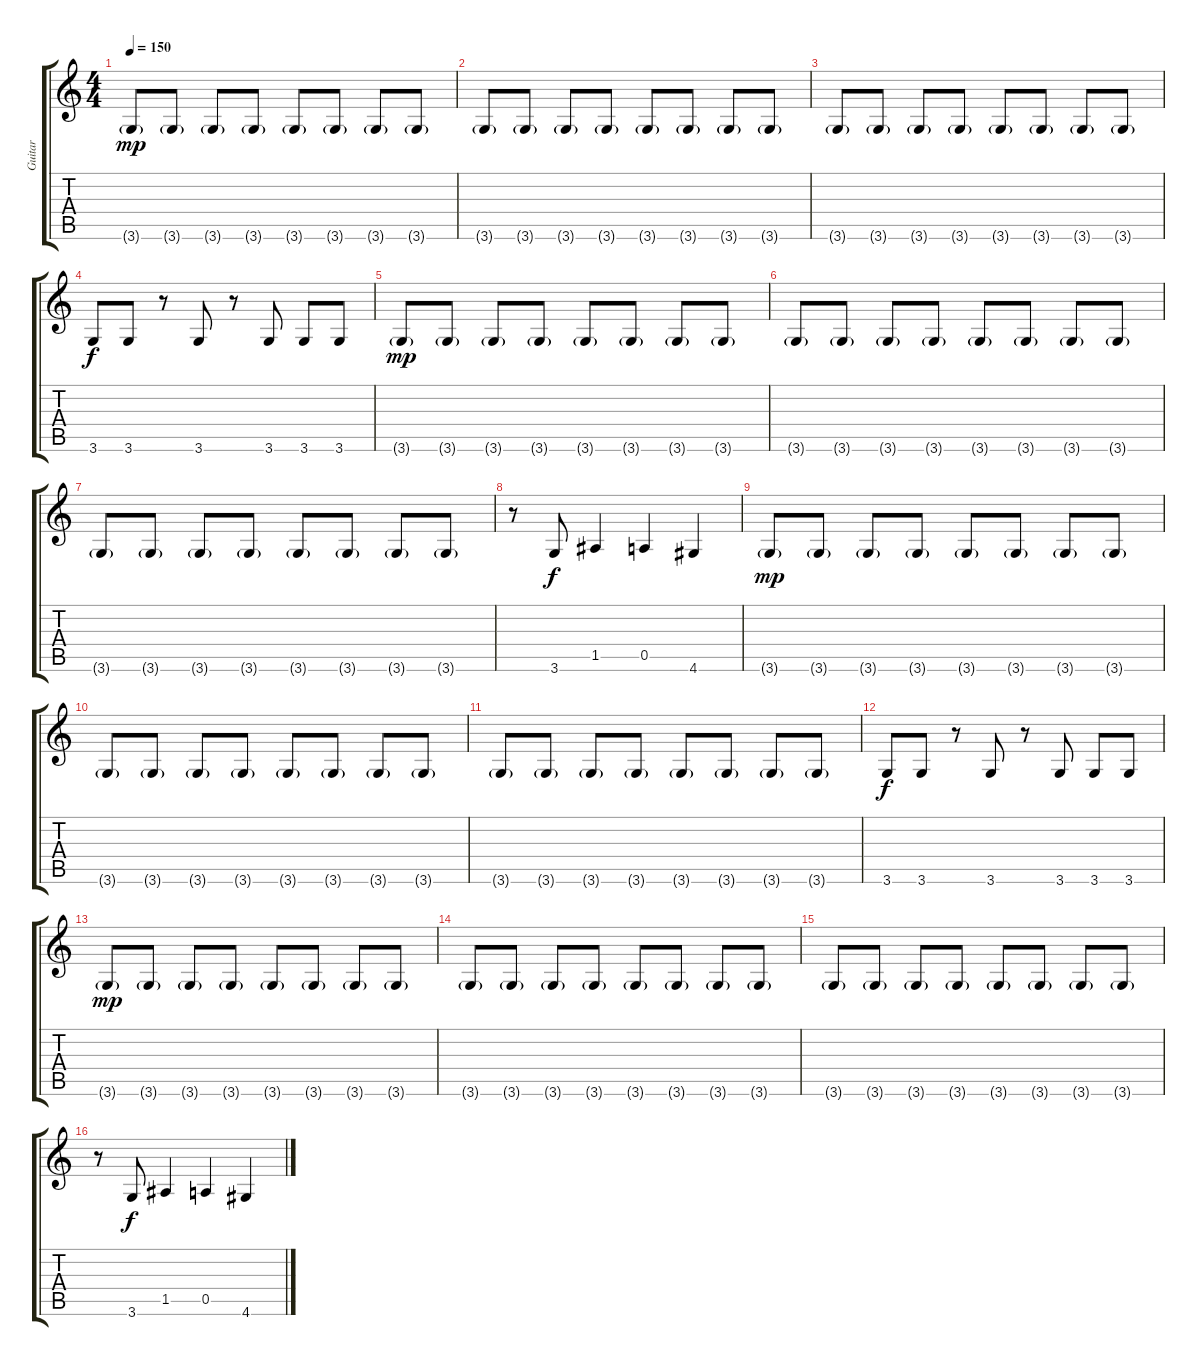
\track ("Guitar" "Guitar") {instrument overdrivenguitar}
\staff {score tabs}
\tuning (E4 B3 G3 D3 A2 E2) {hide}
\ts (4 4)
\tempo 150
\clef g2
\ks c
3.6{g}.8{dy mp} 3.6{g}.8 3.6{g}.8 3.6{g}.8 3.6{g}.8 3.6{g}.8 3.6{g}.8 3.6{g}.8 |
3.6{g}.8 3.6{g}.8 3.6{g}.8 3.6{g}.8 3.6{g}.8 3.6{g}.8 3.6{g}.8 3.6{g}.8 |
3.6{g}.8 3.6{g}.8 3.6{g}.8 3.6{g}.8 3.6{g}.8 3.6{g}.8 3.6{g}.8 3.6{g}.8 |
3.6.8{dy f} 3.6.8 r.8 3.6.8 r.8 3.6.8 3.6.8 3.6.8 |
3.6{g}.8{dy mp} 3.6{g}.8 3.6{g}.8 3.6{g}.8 3.6{g}.8 3.6{g}.8 3.6{g}.8 3.6{g}.8 |
3.6{g}.8 3.6{g}.8 3.6{g}.8 3.6{g}.8 3.6{g}.8 3.6{g}.8 3.6{g}.8 3.6{g}.8 |
3.6{g}.8 3.6{g}.8 3.6{g}.8 3.6{g}.8 3.6{g}.8 3.6{g}.8 3.6{g}.8 3.6{g}.8 |
r.8 3.6.8{dy f} 1.5.4 0.5.4 4.6.4 |
3.6{g}.8{dy mp} 3.6{g}.8 3.6{g}.8 3.6{g}.8 3.6{g}.8 3.6{g}.8 3.6{g}.8 3.6{g}.8 |
3.6{g}.8 3.6{g}.8 3.6{g}.8 3.6{g}.8 3.6{g}.8 3.6{g}.8 3.6{g}.8 3.6{g}.8 |
3.6{g}.8 3.6{g}.8 3.6{g}.8 3.6{g}.8 3.6{g}.8 3.6{g}.8 3.6{g}.8 3.6{g}.8 |
3.6.8{dy f} 3.6.8 r.8 3.6.8 r.8 3.6.8 3.6.8 3.6.8 |
3.6{g}.8{dy mp} 3.6{g}.8 3.6{g}.8 3.6{g}.8 3.6{g}.8 3.6{g}.8 3.6{g}.8 3.6{g}.8 |
3.6{g}.8 3.6{g}.8 3.6{g}.8 3.6{g}.8 3.6{g}.8 3.6{g}.8 3.6{g}.8 3.6{g}.8 |
3.6{g}.8 3.6{g}.8 3.6{g}.8 3.6{g}.8 3.6{g}.8 3.6{g}.8 3.6{g}.8 3.6{g}.8 |
r.8 3.6.8{dy f} 1.5.4 0.5.4 4.6.4
